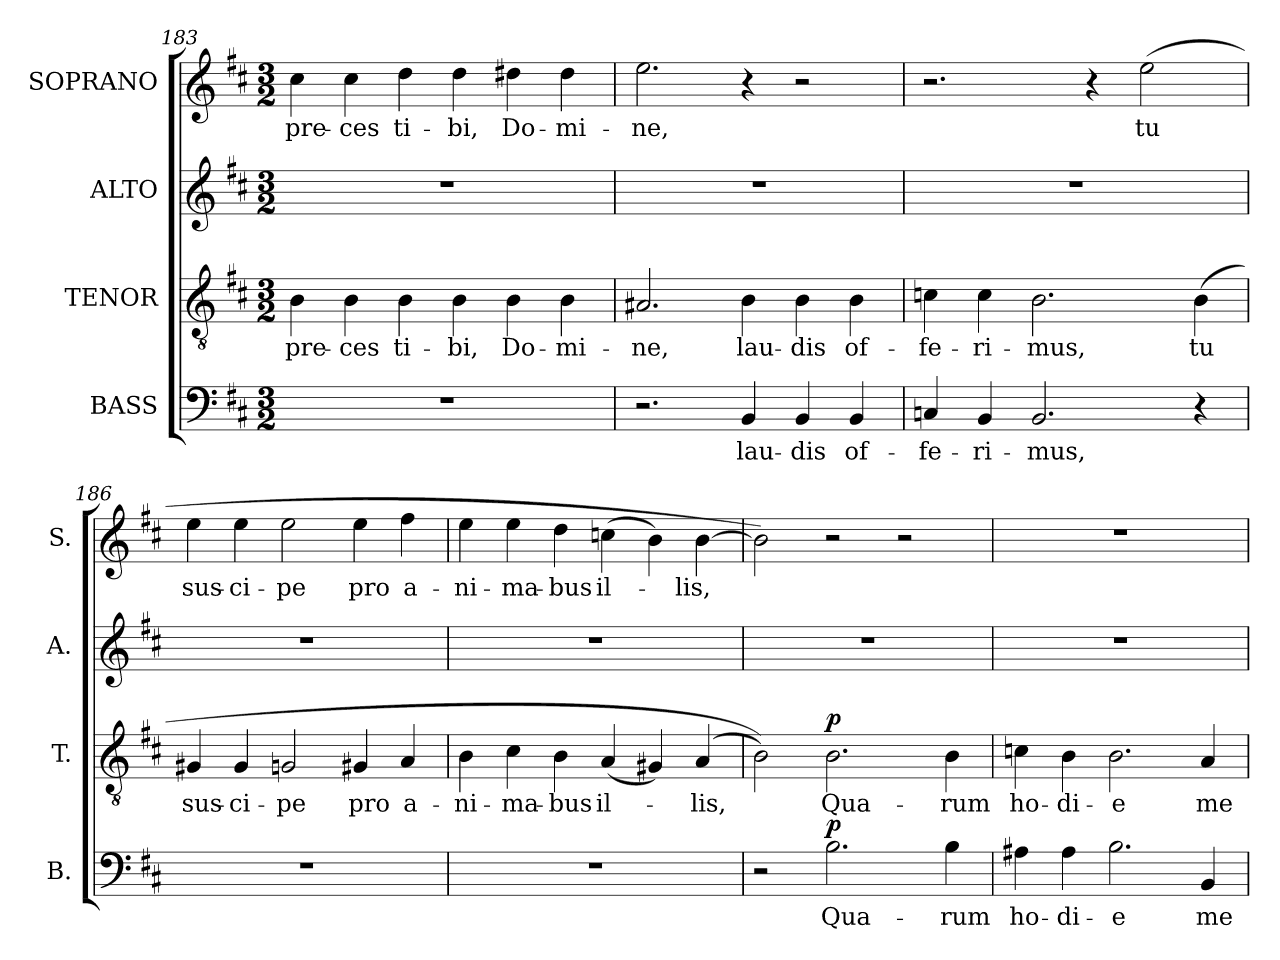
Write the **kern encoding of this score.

**kern	**text	**dynam	**kern	**text	**dynam	**kern	**kern	**text
*part4	*part4	*part4	*part3	*part3	*part3	*part2	*part1	*part1
*staff4	*staff4	*staff4	*staff3	*staff3	*staff3	*staff2	*staff1	*staff1
*I"BASS	*	*	*I"TENOR	*	*	*I"ALTO	*I"SOPRANO	*
*I'B.	*	*	*I'T.	*	*	*I'A.	*I'S.	*
*clefF4	*	*	*clefGv2	*	*	*clefG2	*clefG2	*
*	*	*	*ITrd7c12	*	*	*	*	*
*k[f#c#]	*	*	*k[f#c#]	*	*	*k[f#c#]	*k[f#c#]	*
*b:	*	*	*b:	*	*	*b:	*b:	*
*M3/2	*	*	*M3/2	*	*	*M3/2	*M3/2	*
=183	=183	=183	=183	=183	=183	=183	=183	=183
!LO:N:vis=1	!	!	!	!	!	!	!	!
!	!	!	!	!LO:LY:b:color=#000000	!	!LO:N:vis=1	!	!
!	!	!	!	!	!	!	!	!LO:LY:b:color=#000000
1.r	.	.	4BBi\	pre-	.	1.r	4cc#i\	pre-
!	!	!	!	!LO:LY:b:color=#000000	!	!	!	!
!	!	!	!	!	!	!	!	!LO:LY:b:color=#000000
.	.	.	4BBi\	-ces	.	.	4cc#i\	-ces
!	!	!	!	!LO:LY:b:color=#000000	!	!	!	!
!	!	!	!	!	!	!	!	!LO:LY:b:color=#000000
.	.	.	4BBi\	ti-	.	.	4ddi\	ti-
!	!	!	!	!LO:LY:b:color=#000000	!	!	!	!
!	!	!	!	!	!	!	!	!LO:LY:b:color=#000000
.	.	.	4BBi\	-bi,	.	.	4ddi\	-bi,
!	!	!	!	!LO:LY:b:color=#000000	!	!	!	!
!	!	!	!	!	!	!	!	!LO:LY:b:color=#000000
.	.	.	4BBi\	Do-	.	.	4dd#Xi\	Do-
!	!	!	!	!LO:LY:b:color=#000000	!	!	!	!
!	!	!	!	!	!	!	!	!LO:LY:b:color=#000000
.	.	.	4BBi\	-mi-	.	.	4dd#i\	-mi-
!!LO:LB:g=z
=184	=184	=184	=184	=184	=184	=184	=184	=184
!	!	!	!	!LO:LY:b:color=#000000	!	!LO:N:vis=1	!	!
!	!	!	!	!	!	!	!	!LO:LY:b:color=#000000
2.r	.	.	2.AA#Xi/	-ne,	.	1.r	2.eei\	-ne,
!	!LO:LY:b:color=#000000	!	!	!	!	!	!	!
!	!	!	!	!LO:LY:b:color=#000000	!	!	!	!
4BBi/	lau-	.	4BBi\	lau-	.	.	4r	.
!	!LO:LY:b:color=#000000	!	!	!	!	!	!	!
!	!	!	!	!LO:LY:b:color=#000000	!	!	!	!
4BBi/	-dis	.	4BBi\	-dis	.	.	2r	.
!	!LO:LY:b:color=#000000	!	!	!	!	!	!	!
!	!	!	!	!LO:LY:b:color=#000000	!	!	!	!
4BBi/	of-	.	4BBi\	of-	.	.	.	.
=185	=185	=185	=185	=185	=185	=185	=185	=185
!	!LO:LY:b:color=#000000	!	!	!	!	!	!	!
!	!	!	!	!LO:LY:b:color=#000000	!	!LO:N:vis=1	!	!
4Cni/	-fe-	.	4Cni\	-fe-	.	1.r	2.r	.
!	!LO:LY:b:color=#000000	!	!	!	!	!	!	!
!	!	!	!	!LO:LY:b:color=#000000	!	!	!	!
4BBi/	-ri-	.	4Ci\	-ri-	.	.	.	.
!	!LO:LY:b:color=#000000	!	!	!	!	!	!	!
!	!	!	!	!LO:LY:b:color=#000000	!	!	!	!
2.BBi/	-mus,	.	2.BBi\	-mus,	.	.	.	.
.	.	.	.	.	.	.	4r	.
!	!	!	!	!	!	!	!	!LO:LY:b:color=#000000
.	.	.	.	.	.	.	(2eei\	tu
!	!	!	!	!LO:LY:b:color=#000000	!	!	!	!
4r	.	.	(4BBi\	tu	.	.	.	.
=186	=186	=186	=186	=186	=186	=186	=186	=186
!LO:N:vis=1	!	!	!	!	!	!	!	!
!	!	!	!	!LO:LY:b:color=#000000	!	!LO:N:vis=1	!	!
!	!	!	!	!	!	!	!	!LO:LY:b:color=#000000
1.r	.	.	4GG#Xi/	sus-	.	1.r	4eei\	sus-
!	!	!	!	!LO:LY:b:color=#000000	!	!	!	!
!	!	!	!	!	!	!	!	!LO:LY:b:color=#000000
.	.	.	4GG#i/	-ci-	.	.	4eei\	-ci-
!	!	!	!	!LO:LY:b:color=#000000	!	!	!	!
!	!	!	!	!	!	!	!	!LO:LY:b:color=#000000
.	.	.	2GGni/	-pe	.	.	2eei\	-pe
!	!	!	!	!LO:LY:b:color=#000000	!	!	!	!
!	!	!	!	!	!	!	!	!LO:LY:b:color=#000000
.	.	.	4GG#Xi/	pro	.	.	4eei\	pro
!	!	!	!	!LO:LY:b:color=#000000	!	!	!	!
!	!	!	!	!	!	!	!	!LO:LY:b:color=#000000
.	.	.	4AAi/	a-	.	.	4ff#i\	a-
=187	=187	=187	=187	=187	=187	=187	=187	=187
!LO:N:vis=1	!	!	!	!	!	!	!	!
!	!	!	!	!LO:LY:b:color=#000000	!	!LO:N:vis=1	!	!
!	!	!	!	!	!	!	!	!LO:LY:b:color=#000000
1.r	.	.	4BBi\	-ni-	.	1.r	4eei\	-ni-
!	!	!	!	!LO:LY:b:color=#000000	!	!	!	!
!	!	!	!	!	!	!	!	!LO:LY:b:color=#000000
.	.	.	4C#i\	-ma-	.	.	4eei\	-ma-
!	!	!	!	!LO:LY:b:color=#000000	!	!	!	!
!	!	!	!	!	!	!	!	!LO:LY:b:color=#000000
.	.	.	4BBi\	-bus	.	.	4ddi\	-bus
!	!	!	!	!LO:LY:b:color=#000000	!	!	!	!
!	!	!	!	!	!	!	!	!LO:LY:b:color=#000000
.	.	.	(4AAi/	il-	.	.	(4ccni\	il-
.	.	.	4GG#Xi/)	.	.	.	4bi\)	.
!	!	!	!	!LO:LY:b:color=#000000	!	!	!	!
!	!	!	!	!	!	!	!	!LO:LY:b:color=#000000
.	.	.	(4AAi/	-lis,	.	.	[>4bi\	-lis,
=188	=188	=188	=188	=188	=188	=188	=188	=188
!	!	!	!	!	!	!LO:N:vis=1	!	!
2r	.	.	2BBi\))	.	.	1.r	2bi\])	.
!	!LO:LY:b:color=#000000	!	!	!	!	!	!	!
!	!	!	!	!LO:LY:b:color=#000000	!	!	!	!
2.Bi\	Qua-	p	2.BBi\	Qua-	p	.	2r	.
.	.	.	.	.	.	.	2r	.
!	!LO:LY:b:color=#000000	!	!	!	!	!	!	!
!	!	!	!	!LO:LY:b:color=#000000	!	!	!	!
4Bi\	-rum	.	4BBi\	-rum	.	.	.	.
!!LO:PB:g=z
=189	=189	=189	=189	=189	=189	=189	=189	=189
!	!LO:LY:b:color=#000000	!	!	!	!	!	!	!
!	!	!	!	!LO:LY:b:color=#000000	!	!LO:N:vis=1	!LO:N:vis=1	!
4A#Xi\	ho-	.	4Cni\	ho-	.	1.r	1.r	.
!	!LO:LY:b:color=#000000	!	!	!	!	!	!	!
!	!	!	!	!LO:LY:b:color=#000000	!	!	!	!
4A#i\	-di-	.	4BBi\	-di-	.	.	.	.
!	!LO:LY:b:color=#000000	!	!	!	!	!	!	!
!	!	!	!	!LO:LY:b:color=#000000	!	!	!	!
2.Bi\	-e	.	2.BBi\	-e	.	.	.	.
!	!LO:LY:b:color=#000000	!	!	!	!	!	!	!
!	!	!	!	!LO:LY:b:color=#000000	!	!	!	!
4BBi/	me-	.	4AAi/	me-	.	.	.	.
=	=	=	=	=	=	=	=	=
*-	*-	*-	*-	*-	*-	*-	*-	*-
